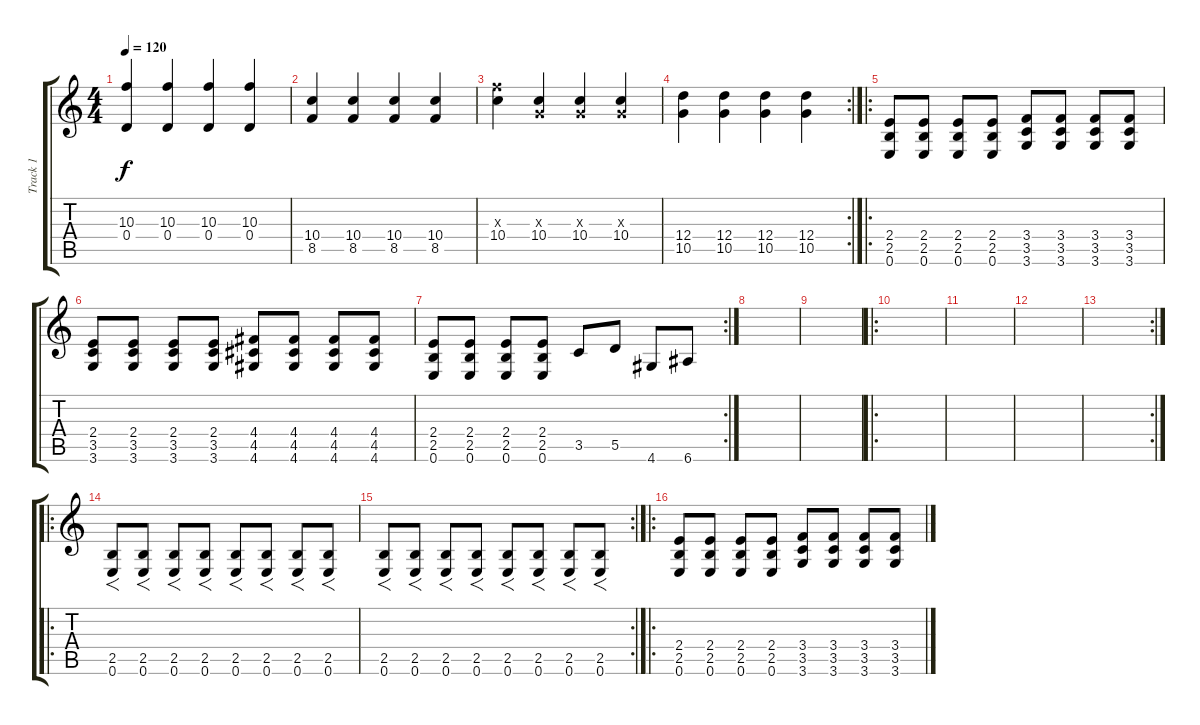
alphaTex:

\track ("Track 1" "Track 1") {instrument distortionguitar}
\staff {score tabs}
\tuning (E4 B3 G3 D3 A2 E2) {hide}
\ts (4 4)
\tempo 120
\clef g2
\ks c
(10.3 0.4).4{dy f instrument distortionguitar} (10.3 0.4).4 (10.3 0.4).4 (10.3 0.4).4 |
(10.4 8.5).4 (10.4 8.5).4 (10.4 8.5).4 (10.4 8.5).4 |
(10.3{x} 10.4).4 (0.3{x} 10.4).4 (0.3{x} 10.4).4 (0.3{x} 10.4).4 |
\rc 2
(12.4 10.5).4 (12.4 10.5).4 (12.4 10.5).4 (12.4 10.5).4 |
\ro
(2.4 2.5 0.6).8 (2.4 2.5 0.6).8 (2.4 2.5 0.6).8 (2.4 2.5 0.6).8 (3.4 3.5 3.6).8 (3.4 3.5 3.6).8 (3.4 3.5 3.6).8 (3.4 3.5 3.6).8 |
(2.4 3.5 3.6).8 (2.4 3.5 3.6).8 (2.4 3.5 3.6).8 (2.4 3.5 3.6).8 (4.4 4.5 4.6).8 (4.4 4.5 4.6).8 (4.4 4.5 4.6).8 (4.4 4.5 4.6).8 |
\rc 2
(2.4 2.5 0.6).8 (2.4 2.5 0.6).8 (2.4 2.5 0.6).8 (2.4 2.5 0.6).8 3.5.8 5.5.8 4.6.8 6.6.8 |
|
|
\ro
|
|
|
\rc 2
|
\ro
(2.5 0.6).8{f} (2.5 0.6).8{f} (2.5 0.6).8{f} (2.5 0.6).8{f} (2.5 0.6).8{f} (2.5 0.6).8{f} (2.5 0.6).8{f} (2.5 0.6).8{f} |
\rc 2
(2.5 0.6).8{f} (2.5 0.6).8{f} (2.5 0.6).8{f} (2.5 0.6).8{f} (2.5 0.6).8{f} (2.5 0.6).8{f} (2.5 0.6).8{f} (2.5 0.6).8{f} |
\ro
(2.4 2.5 0.6).8 (2.4 2.5 0.6).8 (2.4 2.5 0.6).8 (2.4 2.5 0.6).8 (3.4 3.5 3.6).8 (3.4 3.5 3.6).8 (3.4 3.5 3.6).8 (3.4 3.5 3.6).8
